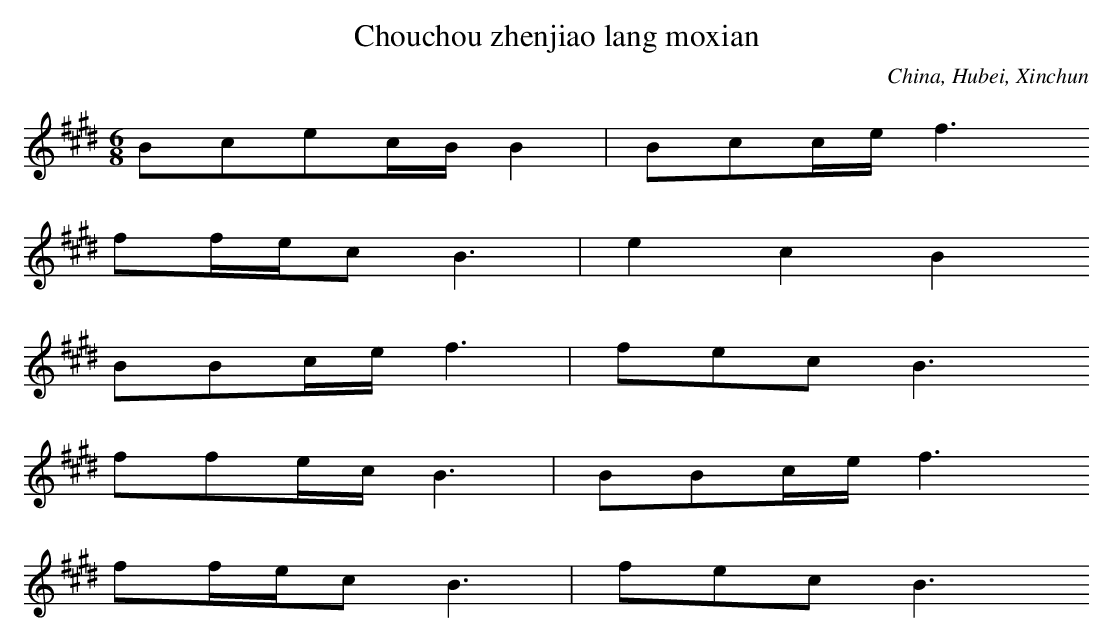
X:1
T: Chouchou zhenjiao lang moxian
O: China, Hubei, Xinchun
M: 6/8
L: 1/16
K: E
B2c2e2cBB4 | B2c2cef6
f2fec2B6 | e4c4B4
B2B2cef6 | f2e2c2B6
f2f2ecB6 | B2B2cef6
f2fec2B6 | f2e2c2B6
